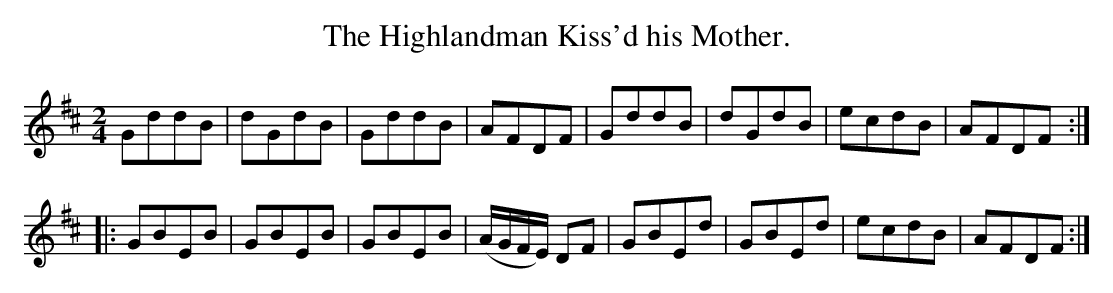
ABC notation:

X:1
T:The Highlandman Kiss'd his Mother.
M:2/4
L:1/8
K:D
GddB|dGdB|GddB| AFDF        |GddB|dGdB|ecdB|AFDF::
GBEB|GBEB|GBEB|(A/G/F/E/) DF|GBEd|GBEd|ecdB|AFDF:|
